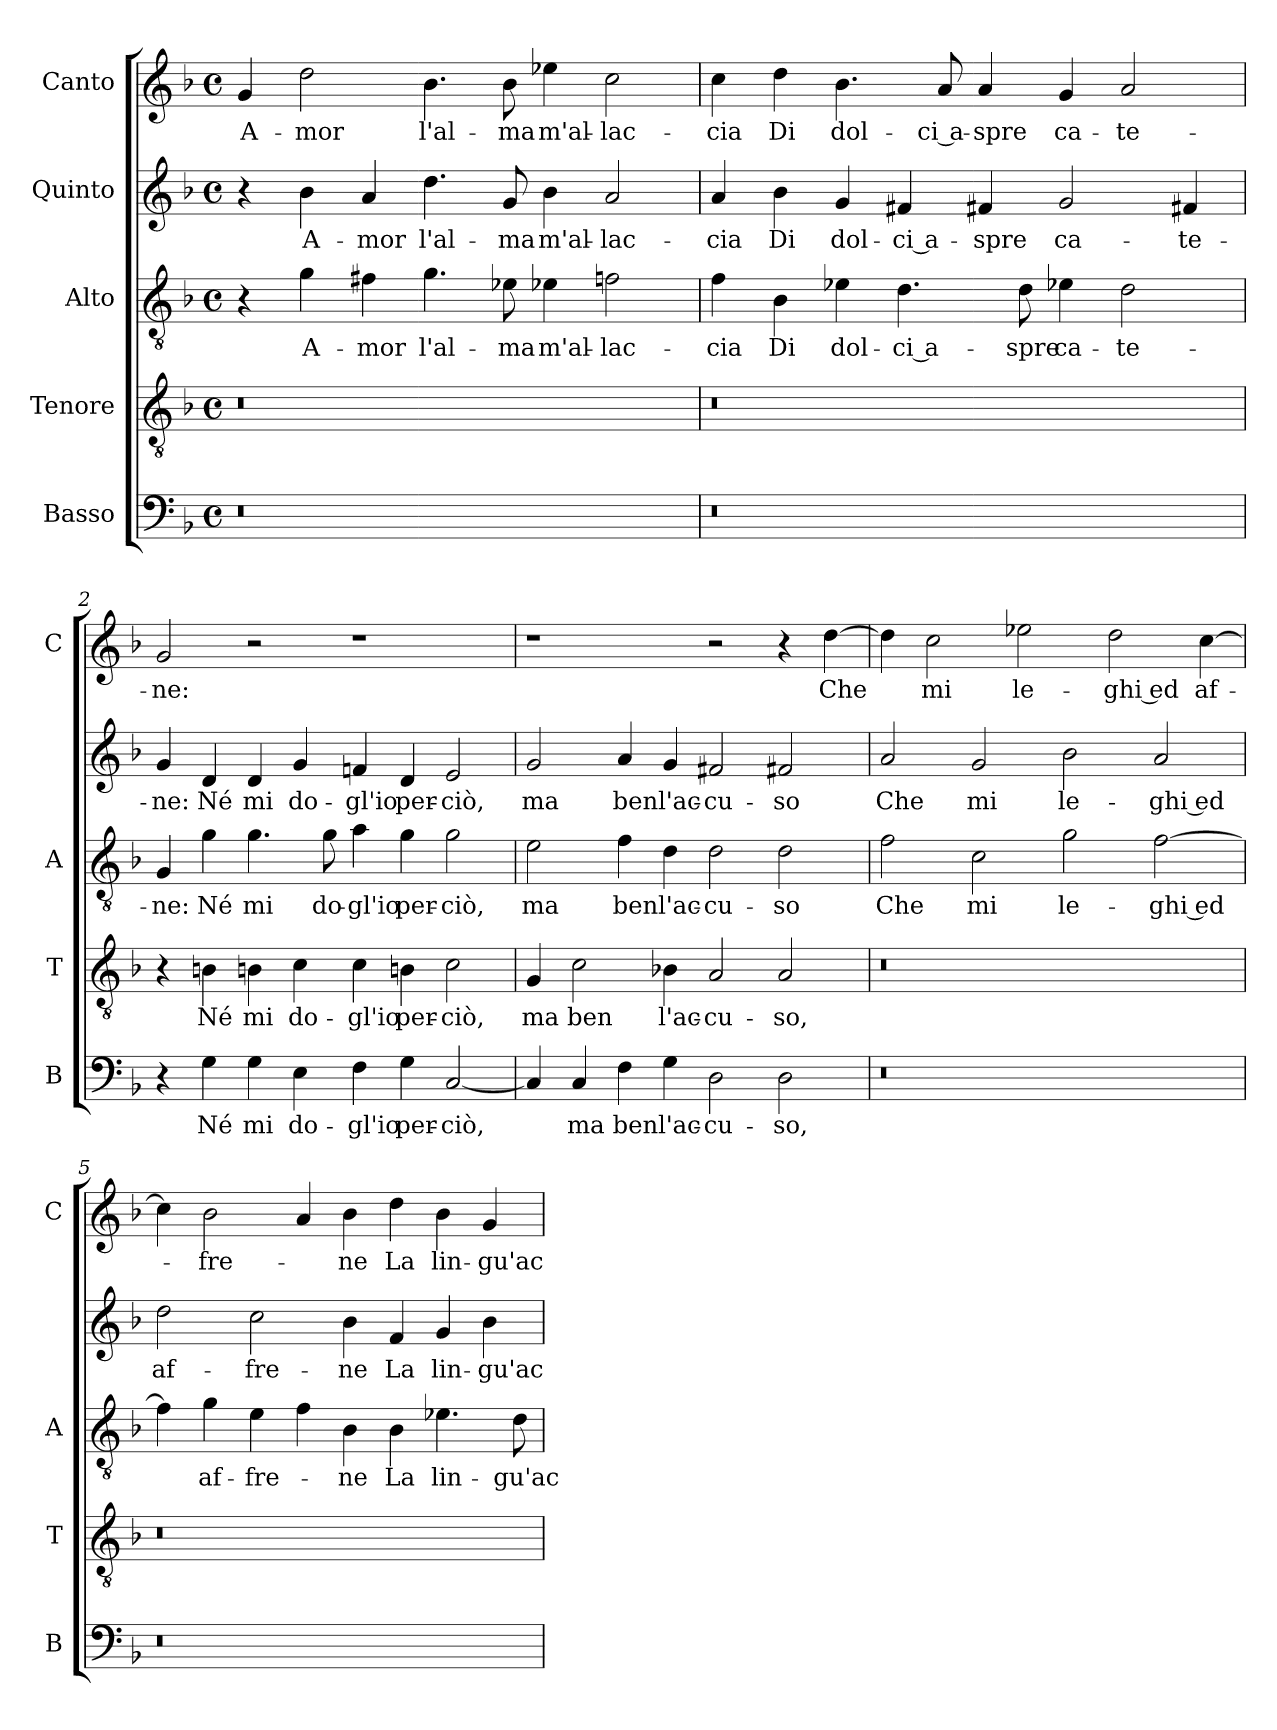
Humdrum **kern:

**kern	**text	**kern	**text	**kern	**text	**kern	**text	**kern	**text
*part5	*part5	*part4	*part4	*part3	*part3	*part2	*part2	*part1	*part1
*staff5	*staff5	*staff4	*staff4	*staff3	*staff3	*staff2	*staff2	*staff1	*staff1
*I"Basso	*	*I"Tenore	*	*I"Alto	*	*I"Quinto	*	*I"Canto	*
*I'B	*	*I'T	*	*I'A	*	*	*	*I'C	*
*clefF4	*	*clefGv2	*	*clefGv2	*	*clefG2	*	*clefG2	*
*k[b-]	*	*k[b-]	*	*k[b-]	*	*k[b-]	*	*k[b-]	*
*F:	*	*F:	*	*F:	*	*F:	*	*F:	*
*M4/4	*	*M4/4	*	*M4/4	*	*M4/4	*	*M4/4	*
*met(c)	*	*met(c)	*	*met(c)	*	*met(c)	*	*met(c)	*
=	=	=	=	=	=	=	=	=	=
0r	.	0r	.	4r	.	4r	.	4g	A-
.	.	.	.	4g	A-	4b-	A-	2dd	-mor
.	.	.	.	4f#X	-mor	4a	-mor	.	.
.	.	.	.	4.g	l'al-	4.dd	l'al-	4.b-	l'al-
.	.	.	.	8e-X	-ma	8g	-ma	8b-	-ma
.	.	.	.	4e-X	m'al-	4b-	m'al-	4ee-X	m'al-
.	.	.	.	2fn	-lac-	2a	-lac-	2cc	-lac-
=1	=1	=1	=1	=1	=1	=1	=1	=1	=1
0r	.	0r	.	4f	-cia	4a	-cia	4cc	-cia
.	.	.	.	4B-	Di	4b-	Di	4dd	Di
.	.	.	.	4e-X	dol-	4g	dol-	4.b-	dol-
.	.	.	.	4.d	-ci a-	4f#X	-ci a-	.	.
.	.	.	.	.	.	.	.	8a	-ci a-
.	.	.	.	.	.	4f#X	-spre	4a	-spre
.	.	.	.	8d	-spre	.	.	.	.
.	.	.	.	4e-X	ca-	2g	ca-	4g	ca-
.	.	.	.	2d	-te-	.	.	2a	-te-
.	.	.	.	.	.	4f#X	-te-	.	.
=2	=2	=2	=2	=2	=2	=2	=2	=2	=2
4r	.	4r	.	4G	-ne:	4g	-ne:	2g	-ne:
4G	Né	4Bn	Né	4g	Né	4d	Né	.	.
4G	mi	4Bn	mi	4.g	mi	4d	mi	2r	.
4E	do-	4c	do-	.	.	4g	do-	.	.
.	.	.	.	8g	do-	.	.	.	.
4F	-gl'io	4c	-gl'io	4a	-gl'io	4fn	-gl'io	1r	.
4G	per-	4Bn	per-	4g	per-	4d	per-	.	.
[2C	-ciò,	2c	-ciò,	2g	-ciò,	2e	-ciò,	.	.
=3	=3	=3	=3	=3	=3	=3	=3	=3	=3
4C]	.	4G	ma	2e	ma	2g	ma	1r	.
4C	ma	2c	ben	.	.	.	.	.	.
4F	ben	.	.	4f	ben	4a	ben	.	.
4G	l'ac-	4B-X	l'ac-	4d	l'ac-	4g	l'ac-	.	.
2D	-cu-	2A	-cu-	2d	-cu-	2f#X	-cu-	2r	.
2D	-so,	2A	-so,	2d	-so	2f#X	-so	4r	.
.	.	.	.	.	.	.	.	[4dd	Che
=4	=4	=4	=4	=4	=4	=4	=4	=4	=4
0r	.	0r	.	2f	Che	2a	Che	4dd]	.
.	.	.	.	.	.	.	.	2cc	mi
.	.	.	.	2c	mi	2g	mi	.	.
.	.	.	.	.	.	.	.	2ee-X	le-
.	.	.	.	2g	le-	2b-	le-	.	.
.	.	.	.	.	.	.	.	2dd	-ghi ed
.	.	.	.	[2f	-ghi ed	2a	-ghi ed	.	.
.	.	.	.	.	.	.	.	[4cc	af-
=5	=5	=5	=5	=5	=5	=5	=5	=5	=5
0r	.	0r	.	4f]	.	2dd	af-	4cc]	.
.	.	.	.	4g	af-	.	.	2b-	-fre-
.	.	.	.	4e	-fre-	2cc	-fre-	.	.
.	.	.	.	4f	.	.	.	4a	.
.	.	.	.	4B-	-ne	4b-	-ne	4b-	-ne
.	.	.	.	4B-	La	4f	La	4dd	La
.	.	.	.	4.e-X	lin-	4g	lin-	4b-	lin-
.	.	.	.	.	.	4b-	-gu'ac-	4g	-gu'ac-
.	.	.	.	8d	-gu'ac-	.	.	.	.
=	=	=	=	=	=	=	=	=	=
*-	*-	*-	*-	*-	*-	*-	*-	*-	*-
